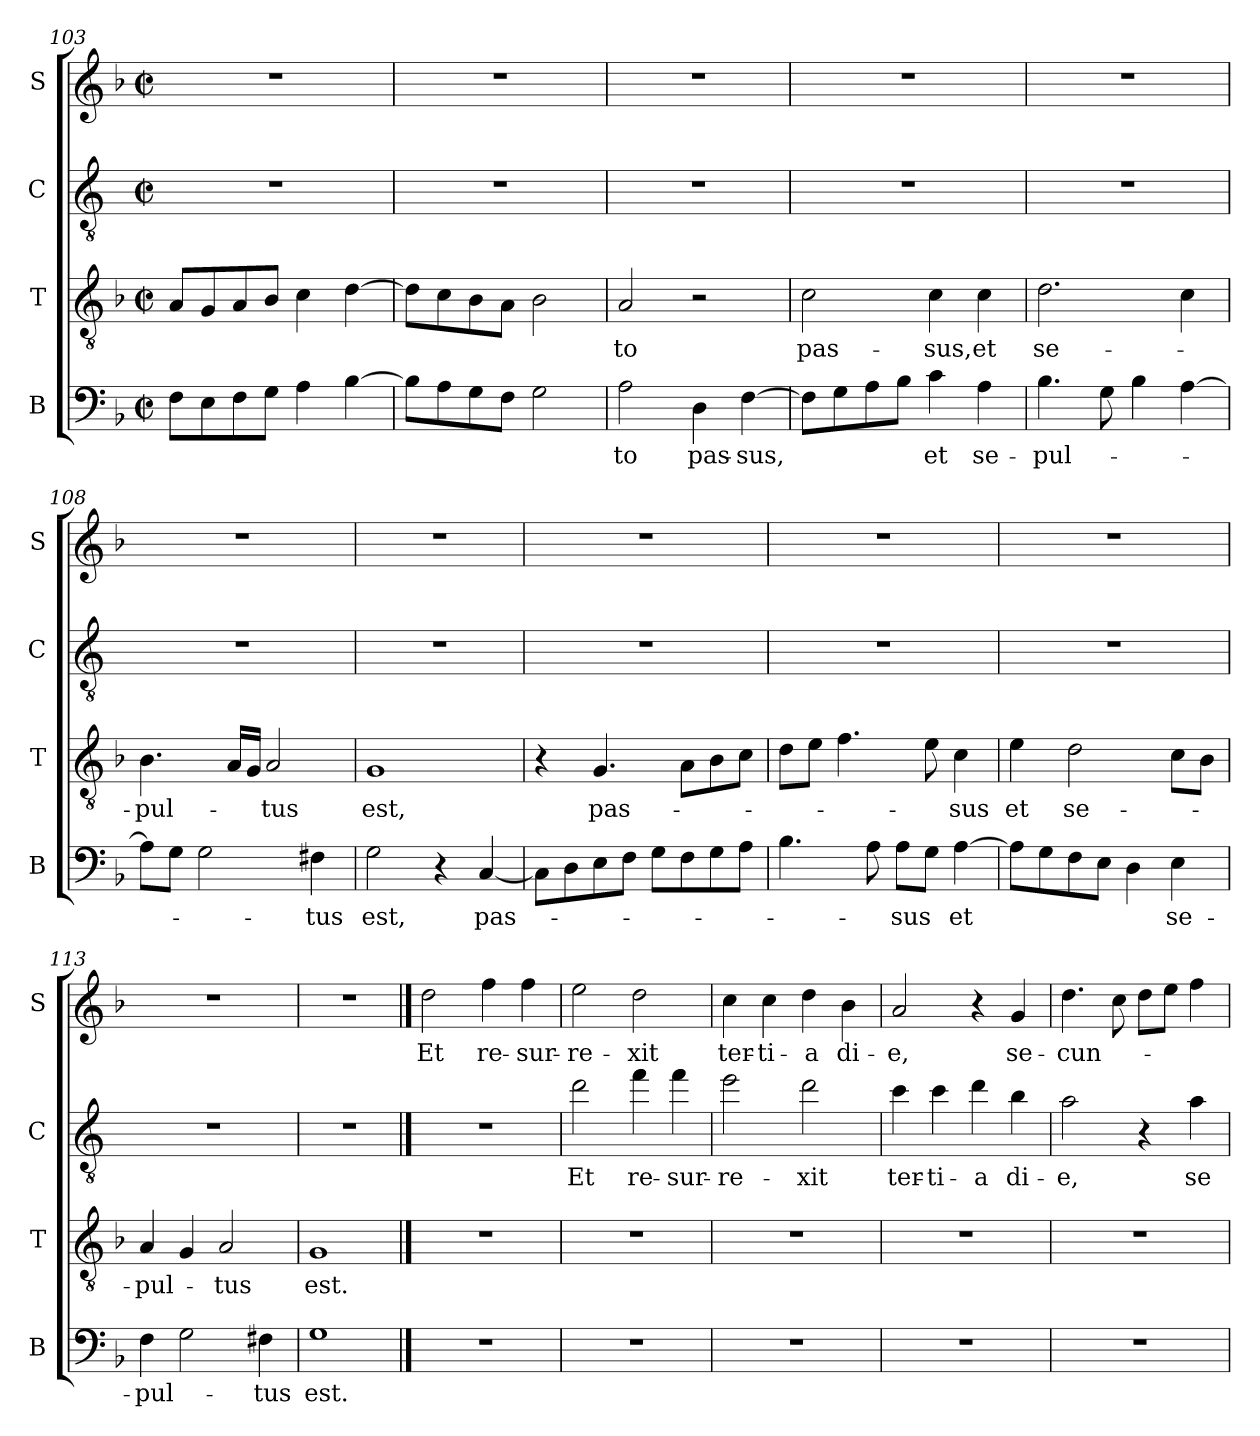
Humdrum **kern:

**kern	**text	**kern	**text	**kern	**text	**kern	**text
*part4	*part4	*part3	*part3	*part2	*part2	*part1	*part1
*staff4	*staff4	*staff3	*staff3	*staff2	*staff2	*staff1	*staff1
*I"B	*	*I"T	*	*I"C	*	*I"S	*
*I'B	*	*I'T	*	*I'C	*	*I'S	*
*clefF4	*	*clefGv2	*	*clefGv2	*	*clefG2	*
*	*	*	*	*ITrd4c7	*	*	*
*k[b-]	*	*k[b-]	*	*k[b-]	*	*k[b-]	*
*M2/2	*	*M2/2	*	*M2/2	*	*M2/2	*
*met(c|)	*	*met(c|)	*	*met(c|)	*	*met(c|)	*
=103	=103	=103	=103	=103	=103	=103	=103
8F\L	.	8A/L	.	1r	.	1r	.
8E\	.	8G/	.	.	.	.	.
8F\	.	8A/	.	.	.	.	.
8G\J	.	8B-/J	.	.	.	.	.
4A\	.	4c\	.	.	.	.	.
[4B-\	.	[4d\	.	.	.	.	.
!!LO:LB:g=z
=104	=104	=104	=104	=104	=104	=104	=104
8B-\L]	.	8d\L]	.	1r	.	1r	.
8A\	.	8c\	.	.	.	.	.
8G\	.	8B-\	.	.	.	.	.
8F\J	.	8A\J	.	.	.	.	.
2G\	.	2B-\	.	.	.	.	.
=105	=105	=105	=105	=105	=105	=105	=105
!	!LO:LY:b	!	!LO:LY:b	!	!	!	!
2A\	-to	2A/	-to	1r	.	1r	.
!	!LO:LY:b	!	!	!	!	!	!
4D\	pas-	2r	.	.	.	.	.
!	!LO:LY:b	!	!	!	!	!	!
[4F\	-sus,	.	.	.	.	.	.
=106	=106	=106	=106	=106	=106	=106	=106
!	!	!	!LO:LY:b	!	!	!	!
8F\L]	.	2c\	pas-	1r	.	1r	.
8G\	.	.	.	.	.	.	.
8A\	.	.	.	.	.	.	.
8B-\J	.	.	.	.	.	.	.
!	!LO:LY:b	!	!LO:LY:b	!	!	!	!
4c\	et	4c\	-sus,	.	.	.	.
!	!LO:LY:b	!	!LO:LY:b	!	!	!	!
4A\	se-	4c\	et	.	.	.	.
=107	=107	=107	=107	=107	=107	=107	=107
!	!LO:LY:b	!	!LO:LY:b	!	!	!	!
4.B-\	-pul-	2.d\	se-	1r	.	1r	.
8G\	.	.	.	.	.	.	.
4B-\	.	.	.	.	.	.	.
[4A\	.	4c\	.	.	.	.	.
=108	=108	=108	=108	=108	=108	=108	=108
!	!	!	!LO:LY:b	!	!	!	!
8A\L]	.	4.B-\	-pul-	1r	.	1r	.
8G\J	.	.	.	.	.	.	.
2G\	.	.	.	.	.	.	.
.	.	16A/LL	.	.	.	.	.
.	.	16G/JJ	.	.	.	.	.
!	!	!	!LO:LY:b	!	!	!	!
.	.	2A/	-tus	.	.	.	.
!	!LO:LY:b	!	!	!	!	!	!
4F#X\	-tus	.	.	.	.	.	.
=109	=109	=109	=109	=109	=109	=109	=109
!	!LO:LY:b	!	!LO:LY:b	!	!	!	!
2G\	est,	1G	est,	1r	.	1r	.
4r	.	.	.	.	.	.	.
!	!LO:LY:b	!	!	!	!	!	!
[4C/	pas-	.	.	.	.	.	.
!!LO:PB:g=z
=110	=110	=110	=110	=110	=110	=110	=110
8C\L]	.	4r	.	1r	.	1r	.
8D\	.	.	.	.	.	.	.
!	!	!	!LO:LY:b	!	!	!	!
8E\	.	4.G/	pas-	.	.	.	.
8F\J	.	.	.	.	.	.	.
8G\L	.	.	.	.	.	.	.
8F\	.	8A\L	.	.	.	.	.
8G\	.	8B-\	.	.	.	.	.
8A\J	.	8c\J	.	.	.	.	.
=111	=111	=111	=111	=111	=111	=111	=111
4.B-\	.	8d\L	.	1r	.	1r	.
.	.	8e\J	.	.	.	.	.
.	.	4.f\	.	.	.	.	.
8A\	.	.	.	.	.	.	.
!	!LO:LY:b	!	!	!	!	!	!
8A\L	sus	.	.	.	.	.	.
8G\J	.	8e\	.	.	.	.	.
!	!LO:LY:b	!	!LO:LY:b	!	!	!	!
[4A\	et	4c\	-sus	.	.	.	.
=112	=112	=112	=112	=112	=112	=112	=112
!	!	!	!LO:LY:b	!	!	!	!
8A\L]	.	4e\	et	1r	.	1r	.
8G\	.	.	.	.	.	.	.
!	!	!	!LO:LY:b	!	!	!	!
8F\	.	2d\	se-	.	.	.	.
8E\J	.	.	.	.	.	.	.
4D\	.	.	.	.	.	.	.
!	!LO:LY:b	!	!	!	!	!	!
4E\	se-	8c\L	.	.	.	.	.
.	.	8B-\J	.	.	.	.	.
=113	=113	=113	=113	=113	=113	=113	=113
*	*	*	*	*	*	*MM92	*
!	!LO:LY:b	!	!LO:LY:b	!	!	!	!
4F\	-pul-	4A/	pul-	1r	.	1r	.
2G\	.	4G/	.	.	.	.	.
!	!	!	!LO:LY:b	!	!	!	!
.	.	2A/	-tus	.	.	.	.
!	!LO:LY:b	!	!	!	!	!	!
4F#X\	-tus	.	.	.	.	.	.
=114	=114	=114	=114	=114	=114	=114	=114
!	!LO:LY:b	!	!LO:LY:b	!	!	!	!
1G	est.	1G	est.	1r	.	1r	.
==115	==115	==115	==115	==115	==115	==115	==115
*	*	*	*	*	*	*MM104	*
!	!	!	!	!	!	!	!LO:LY:b
1r	.	1r	.	1r	.	2dd\	Et
!	!	!	!	!	!	!	!LO:LY:b
.	.	.	.	.	.	4ff\	re-
!	!	!	!	!	!	!	!LO:LY:b
.	.	.	.	.	.	4ff\	-sur-
!!LO:LB:g=z
=116	=116	=116	=116	=116	=116	=116	=116
!	!	!	!	!	!LO:LY:b	!	!LO:LY:b
1r	.	1r	.	2g\	Et	2ee\	-re-
!	!	!	!	!	!LO:LY:b	!	!LO:LY:b
.	.	.	.	4b-\	re-	2dd\	-xit
!	!	!	!	!	!LO:LY:b	!	!
.	.	.	.	4b-\	-sur-	.	.
=117	=117	=117	=117	=117	=117	=117	=117
!	!	!	!	!	!LO:LY:b	!	!LO:LY:b
1r	.	1r	.	2a\	-re-	4cc\	ter-
!	!	!	!	!	!	!	!LO:LY:b
.	.	.	.	.	.	4cc\	-ti-
!	!	!	!	!	!LO:LY:b	!	!LO:LY:b
.	.	.	.	2g\	-xit	4dd\	-a
!	!	!	!	!	!	!	!LO:LY:b
.	.	.	.	.	.	4b-\	di-
=118	=118	=118	=118	=118	=118	=118	=118
!	!	!	!	!	!LO:LY:b	!	!LO:LY:b
1r	.	1r	.	4f\	ter-	2a/	-e,
!	!	!	!	!	!LO:LY:b	!	!
.	.	.	.	4f\	-ti-	.	.
!	!	!	!	!	!LO:LY:b	!	!
.	.	.	.	4g\	-a	4r	.
!	!	!	!	!	!LO:LY:b	!	!LO:LY:b
.	.	.	.	4e\	di-	4g/	se-
=119	=119	=119	=119	=119	=119	=119	=119
!	!	!	!	!	!LO:LY:b	!	!LO:LY:b
1r	.	1r	.	2d\	-e,	4.dd\	-cun-
.	.	.	.	.	.	8cc\	.
.	.	.	.	4r	.	8dd\L	.
.	.	.	.	.	.	8ee\J	.
!	!	!	!	!	!LO:LY:b	!	!
.	.	.	.	4d\	se-	4ff\	.
=	=	=	=	=	=	=	=
*-	*-	*-	*-	*-	*-	*-	*-
